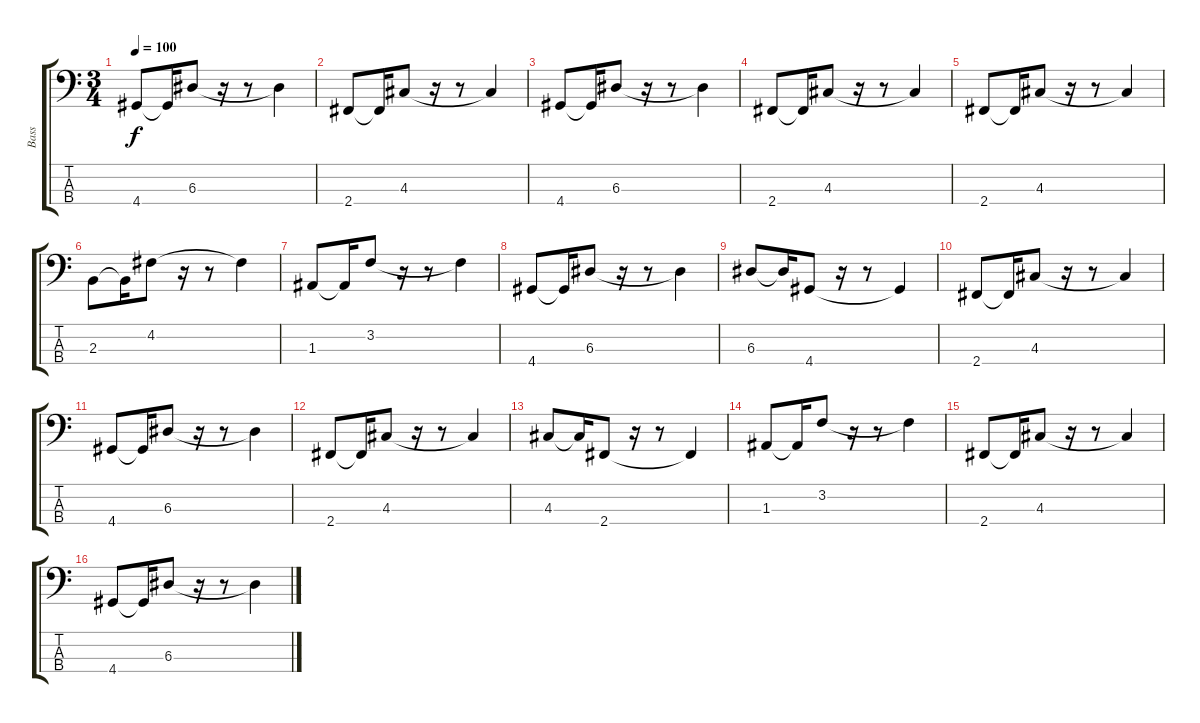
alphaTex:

\track ("Bass" "Bass") {instrument electricbassfinger}
\staff {score tabs}
\tuning (G2 D2 A1 E1) {hide}
\ts (3 4)
\tempo 100
\clef f4
\ks c
4.4.8{dy f} 4.4{t}.16 6.3.8 r.16 r.8 6.3{t}.4 |
2.4.8 2.4{t}.16 4.3.8 r.16 r.8 4.3{t}.4 |
4.4.8 4.4{t}.16 6.3.8 r.16 r.8 6.3{t}.4 |
2.4.8 2.4{t}.16 4.3.8 r.16 r.8 4.3{t}.4 |
2.4.8 2.4{t}.16 4.3.8 r.16 r.8 4.3{t}.4 |
2.3.8 2.3{t}.16 4.2.8 r.16 r.8 4.2{t}.4 |
1.3.8 1.3{t}.16 3.2.8 r.16 r.8 3.2{t}.4 |
4.4.8 4.4{t}.16 6.3.8 r.16 r.8 6.3{t}.4 |
6.3.8 6.3{t}.16 4.4.8 r.16 r.8 4.4{t}.4 |
2.4.8 2.4{t}.16 4.3.8 r.16 r.8 4.3{t}.4 |
4.4.8 4.4{t}.16 6.3.8 r.16 r.8 6.3{t}.4 |
2.4.8 2.4{t}.16 4.3.8 r.16 r.8 4.3{t}.4 |
4.3.8 4.3{t}.16 2.4.8 r.16 r.8 2.4{t}.4 |
1.3.8 1.3{t}.16 3.2.8 r.16 r.8 3.2{t}.4 |
2.4.8 2.4{t}.16 4.3.8 r.16 r.8 4.3{t}.4 |
4.4.8 4.4{t}.16 6.3.8 r.16 r.8 6.3{t}.4
